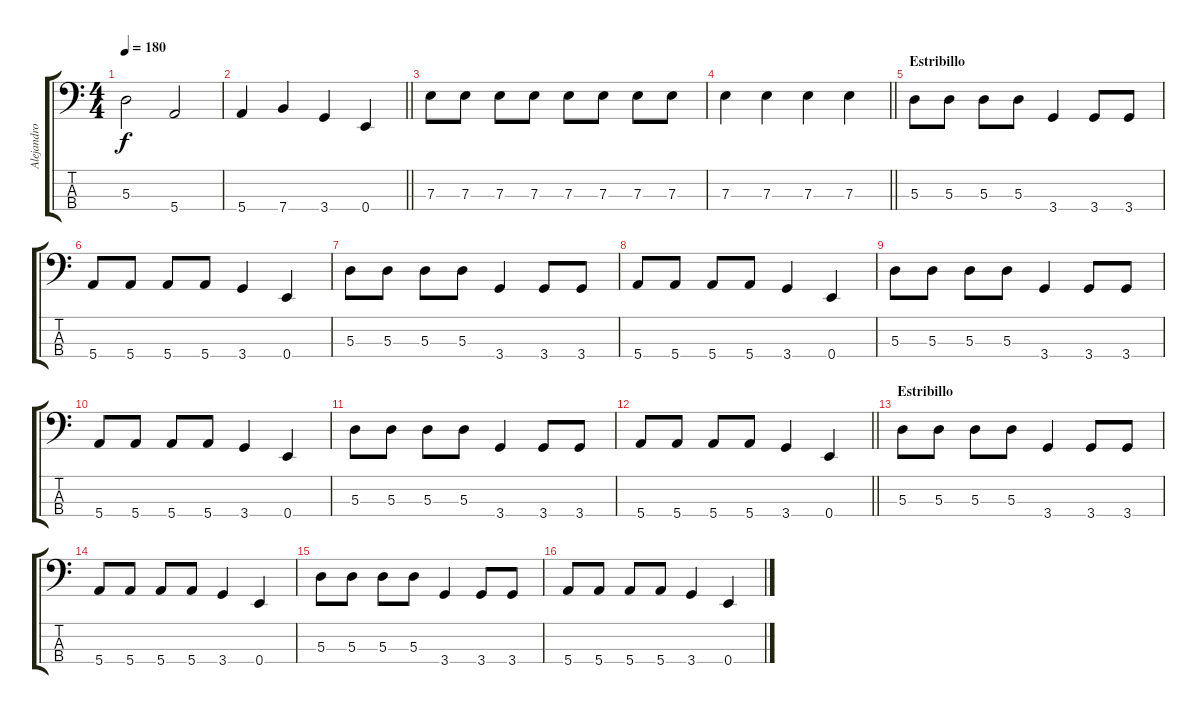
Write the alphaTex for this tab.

\track ("Alejandro Toloza" "Alejandro ") {instrument electricbassfinger}
\staff {score tabs}
\tuning (G2 D2 A1 E1) {hide}
\ts (4 4)
\tempo 180
\clef f4
\ks c
5.3.2{dy f} 5.4.2 |
\barLineRight lightlight
5.4.4 7.4.4 3.4.4 0.4.4 |
7.3.8 7.3.8 7.3.8 7.3.8 7.3.8 7.3.8 7.3.8 7.3.8 |
\barLineRight lightlight
7.3.4 7.3.4 7.3.4 7.3.4 |
\section ("" "Estribillo")
5.3.8 5.3.8 5.3.8 5.3.8 3.4.4 3.4.8 3.4.8 |
5.4.8 5.4.8 5.4.8 5.4.8 3.4.4 0.4.4 |
5.3.8 5.3.8 5.3.8 5.3.8 3.4.4 3.4.8 3.4.8 |
5.4.8 5.4.8 5.4.8 5.4.8 3.4.4 0.4.4 |
5.3.8 5.3.8 5.3.8 5.3.8 3.4.4 3.4.8 3.4.8 |
5.4.8 5.4.8 5.4.8 5.4.8 3.4.4 0.4.4 |
5.3.8 5.3.8 5.3.8 5.3.8 3.4.4 3.4.8 3.4.8 |
\barLineRight lightlight
5.4.8 5.4.8 5.4.8 5.4.8 3.4.4 0.4.4 |
\section ("" "Estribillo")
5.3.8 5.3.8 5.3.8 5.3.8 3.4.4 3.4.8 3.4.8 |
5.4.8 5.4.8 5.4.8 5.4.8 3.4.4 0.4.4 |
5.3.8 5.3.8 5.3.8 5.3.8 3.4.4 3.4.8 3.4.8 |
5.4.8 5.4.8 5.4.8 5.4.8 3.4.4 0.4.4
